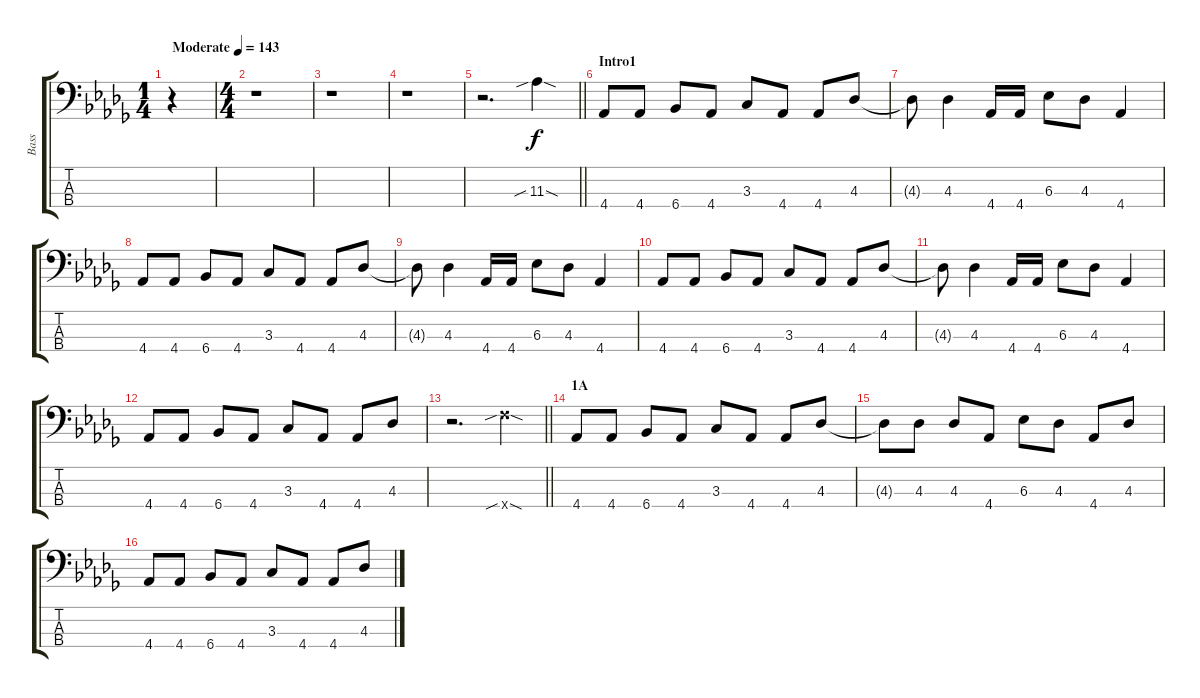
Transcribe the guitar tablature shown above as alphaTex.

\track ("Bass" "Bass") {instrument electricbassfinger}
\staff {score tabs}
\tuning (G2 D2 A1 E1) {hide}
\ts (1 4)
\tempo (143 "Moderate")
\clef f4
\ks db
r.4{dy f instrument electricbassfinger} |
\ts (4 4)
r.1 |
r.1 |
r.1 |
\barLineRight lightlight
r.2{d} 11.3{sib sod}.4 |
\section ("" "Intro1")
4.4.8 4.4.8 6.4.8 4.4.8 3.3.8 4.4.8 4.4.8 4.3.8 |
4.3{t}.8 4.3.4 4.4.16 4.4.16 6.3.8 4.3.8 4.4.4 |
4.4.8 4.4.8 6.4.8 4.4.8 3.3.8 4.4.8 4.4.8 4.3.8 |
4.3{t}.8 4.3.4 4.4.16 4.4.16 6.3.8 4.3.8 4.4.4 |
4.4.8 4.4.8 6.4.8 4.4.8 3.3.8 4.4.8 4.4.8 4.3.8 |
4.3{t}.8 4.3.4 4.4.16 4.4.16 6.3.8 4.3.8 4.4.4 |
4.4.8 4.4.8 6.4.8 4.4.8 3.3.8 4.4.8 4.4.8 4.3.8 |
\barLineRight lightlight
r.2{d} 13.4{sib sod x}.4 |
\section ("" "1A")
4.4.8 4.4.8 6.4.8 4.4.8 3.3.8 4.4.8 4.4.8 4.3.8 |
4.3{t}.8 4.3.8 4.3.8 4.4.8 6.3.8 4.3.8 4.4.8 4.3.8 |
4.4.8 4.4.8 6.4.8 4.4.8 3.3.8 4.4.8 4.4.8 4.3.8
